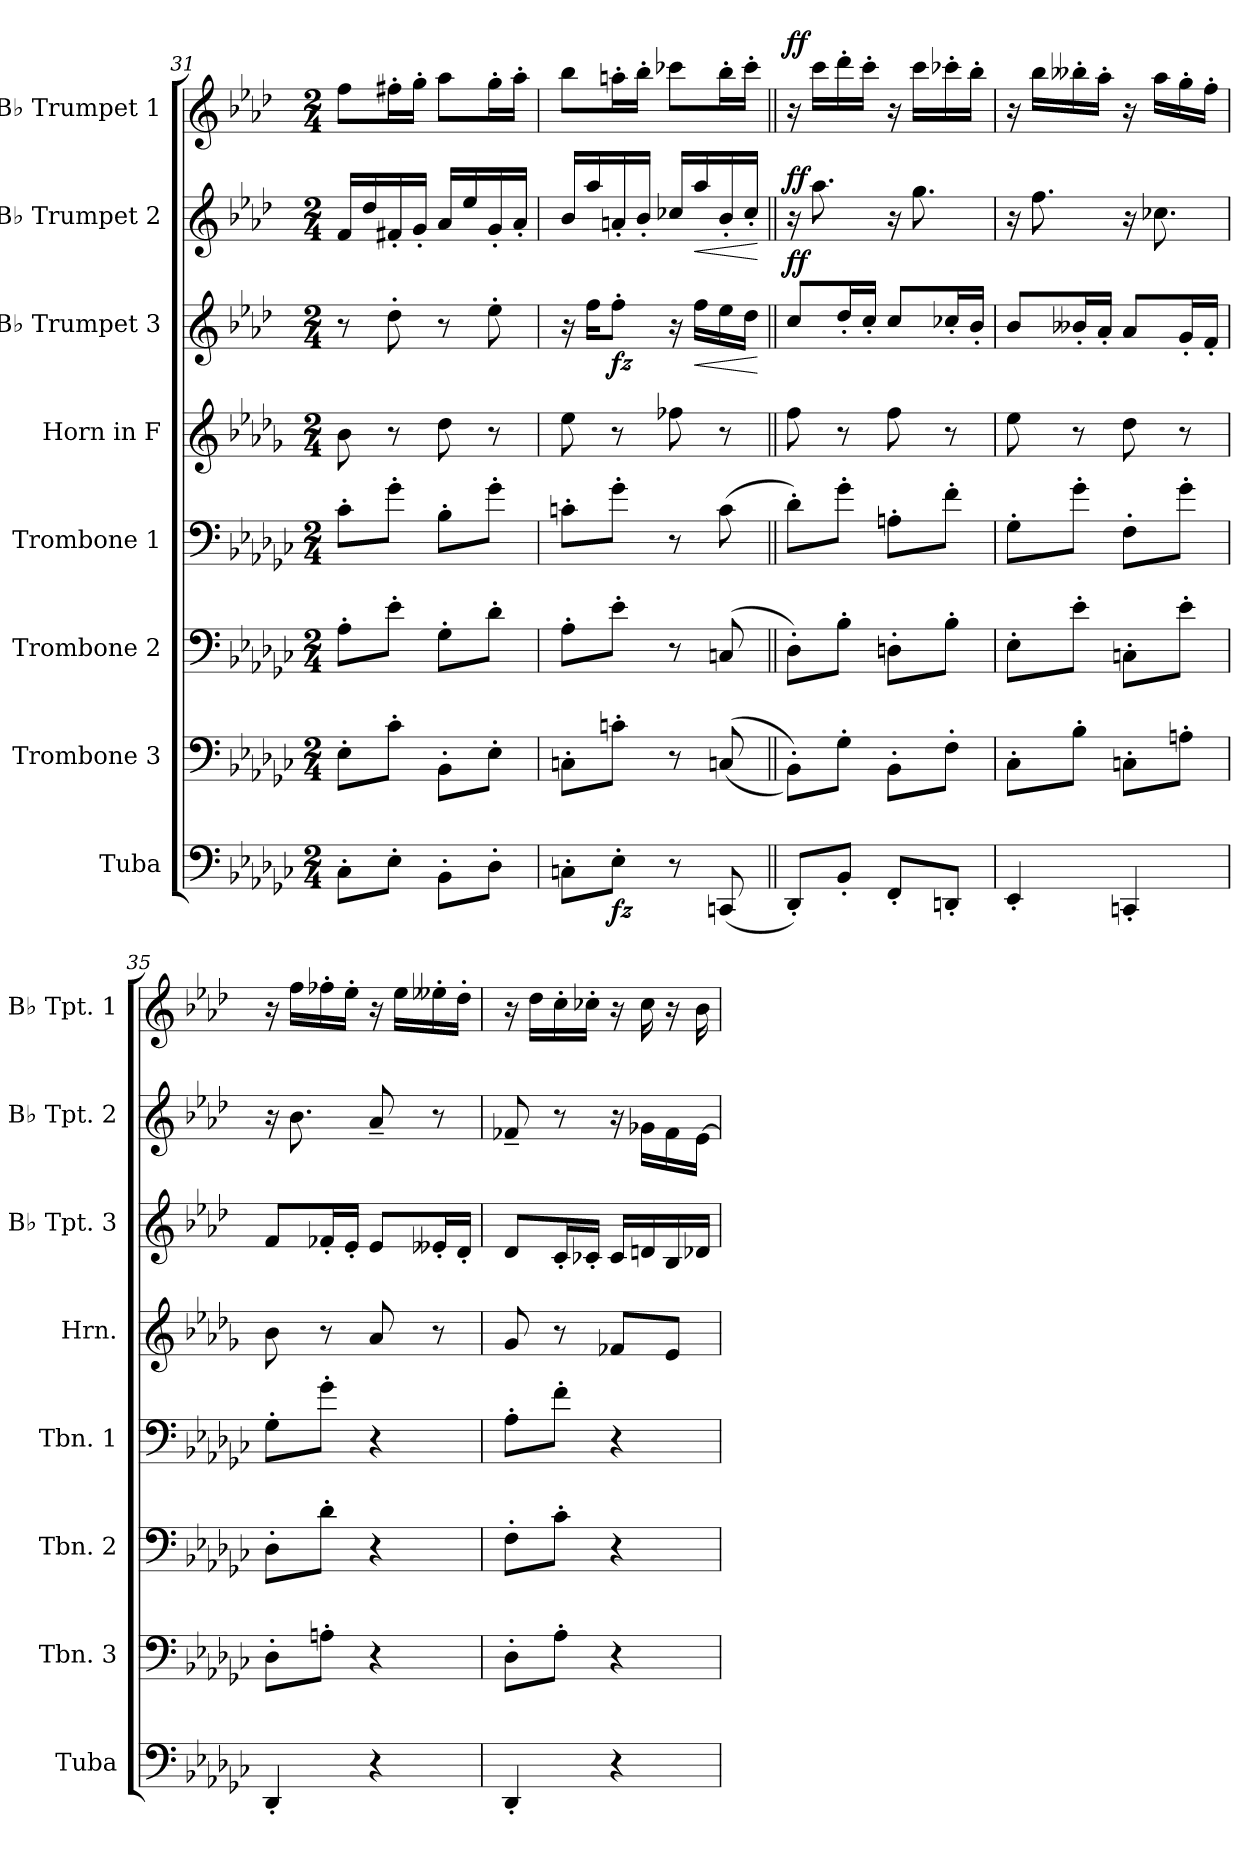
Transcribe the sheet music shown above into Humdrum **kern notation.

**kern	**dynam	**kern	**dynam	**kern	**dynam	**kern	**dynam	**kern	**kern	**dynam	**kern	**dynam	**kern	**dynam
*part8	*part8	*part7	*part7	*part6	*part6	*part5	*part5	*part4	*part3	*part3	*part2	*part2	*part1	*part1
*staff8	*staff8	*staff7	*staff7	*staff6	*staff6	*staff5	*staff5	*staff4	*staff3	*staff3	*staff2	*staff2	*staff1	*staff1
*I"Tuba	*	*I"Trombone 3	*	*I"Trombone 2	*	*I"Trombone 1	*	*I"Horn in F	*I"B♭ Trumpet 3	*	*I"B♭ Trumpet 2	*	*I"B♭ Trumpet 1	*
*I'Tuba	*	*I'Tbn. 3	*	*I'Tbn. 2	*	*I'Tbn. 1	*	*I'Hrn.	*I'B♭ Tpt. 3	*	*I'B♭ Tpt. 2	*	*I'B♭ Tpt. 1	*
*clefF4	*	*clefF4	*	*clefF4	*	*clefF4	*	*clefG2	*clefG2	*	*clefG2	*	*clefG2	*
*	*	*	*	*	*	*	*	*ITrd4c7	*ITrd1c2	*	*ITrd1c2	*	*ITrd1c2	*
*k[b-e-a-d-g-c-]	*	*k[b-e-a-d-g-c-]	*	*k[b-e-a-d-g-c-]	*	*k[b-e-a-d-g-c-]	*	*k[b-e-a-d-g-c-]	*k[b-e-a-d-g-c-]	*	*k[b-e-a-d-g-c-]	*	*k[b-e-a-d-g-c-]	*
*M2/4	*	*M2/4	*	*M2/4	*	*M2/4	*	*M2/4	*M2/4	*	*M2/4	*	*M2/4	*
=31	=31	=31	=31	=31	=31	=31	=31	=31	=31	=31	=31	=31	=31	=31
8C-'\L	.	8E-'\L	.	8A-'\L	.	8c-'\L	.	8e-\	8r	.	16e-/LL	.	8ee-\L	.
.	.	.	.	.	.	.	.	.	.	.	16cc-/	.	.	.
8E-'\J	.	8c-'\J	.	8e-'\J	.	8g-'\J	.	8r	8cc-'\	.	16en'/	.	16een'\L	.
.	.	.	.	.	.	.	.	.	.	.	16f'/JJ	.	16ff'\JJ	.
8BB-'\L	.	8BB-'\L	.	8G-'\L	.	8B-'\L	.	8g-\	8r	.	16g-/LL	.	8gg-\L	.
.	.	.	.	.	.	.	.	.	.	.	16dd-/	.	.	.
8D-'\J	.	8E-'\J	.	8d-'\J	.	8g-'\J	.	8r	8dd-'\	.	16f'/	.	16ff'\L	.
.	.	.	.	.	.	.	.	.	.	.	16g-'/JJ	.	16gg-'\JJ	.
!!LO:PB:g=z
=32	=32	=32	=32	=32	=32	=32	=32	=32	=32	=32	=32	=32	=32	=32
8Cn'\L	.	8Cn'\L	.	8A-'\L	.	8cn'\L	.	8a-\	16r	.	16a-/LL	.	8aa-\L	.
.	.	.	.	.	.	.	.	.	16ee-\KL	.	16gg-/	.	.	.
!	!LO:DY:b	!	!LO:DY:b	!	!	!	!	!	!	!	!	!	!	!
!	!	!	!LO:DY:n=1:b	!	!LO:DY:b	!	!	!	!	!	!	!	!	!
!	!	!	!	!	!LO:DY:n=1:b	!	!LO:DY:b	!	!	!	!	!	!	!
!	!	!	!	!	!	!	!LO:DY:n=1:b	!	!	!LO:DY:b	!	!	!	!
8E-'\J	fz	8cn'\J	fz fz	8e-'\J	fz fz	8g-'\J	fz fz	8r	8ee-'\J	fz	16gn'/	.	16ggn'\L	.
.	.	.	.	.	.	.	.	.	.	.	16a-'/JJ	.	16aa-'\JJ	.
8r	.	8r	.	8r	.	8r	.	8b--X\	16r	.	16b--X/LL	.	8bb--X\L	.
!	!	!	!	!	!	!	!	!	!	!LO:HP:b	!	!LO:HP:b	!	!
.	.	.	.	.	.	.	.	.	16ee-\LL	<	16gg-/	<	.	.
(<8CCn/	.	(>(>8Cn/	.	(>8Cn/	.	(>8c\	.	8r	16dd-\	.	16a-'/	.	16aa-'\L	.
.	.	.	.	.	.	.	.	.	16cc-\JJ	.	16b--'/JJ	.	16bb--'\JJ	.
.	.	.	.	.	.	.	.	.	.	[	.	[	.	.
=33||	=33||	=33||	=33||	=33||	=33||	=33||	=33||	=33||	=33||	=33||	=33||	=33||	=33||	=33||
!	!	!	!	!	!	!	!	!	!	!LO:DY:a	!	!LO:DY:a	!	!LO:DY:a
8DD-'/L)	.	8BB-'\L))	.	8D-'\L)	.	8d-'\L)	.	8b-\	8b-/L	ff	16r	ff	16r	ff
.	.	.	.	.	.	.	.	.	.	.	8.gg-\	.	16bb-\LL	.
8BB-'/J	.	8G-'\J	.	8B-'\J	.	8g-'\J	.	8r	16cc-'/L	.	.	.	16ccc-'\	.
.	.	.	.	.	.	.	.	.	16b-'/JJ	.	.	.	16bb-'\JJ	.
8FF'/L	.	8BB-'\L	.	8Dn'\L	.	8An'\L	.	8b-\	8b-/L	.	16r	.	16r	.
.	.	.	.	.	.	.	.	.	.	.	8.ff\	.	16bb-\LL	.
8DDn'/J	.	8F'\J	.	8B-'\J	.	8f'\J	.	8r	16b--X'/L	.	.	.	16bb--X'\	.
.	.	.	.	.	.	.	.	.	16a-'/JJ	.	.	.	16aa-'\JJ	.
=34	=34	=34	=34	=34	=34	=34	=34	=34	=34	=34	=34	=34	=34	=34
4EE-'/	.	8C-'\L	.	8E-'\L	.	8G-'\L	.	8a-\	8a-/L	.	16r	.	16r	.
.	.	.	.	.	.	.	.	.	.	.	8.ee-\	.	16aa-\LL	.
.	.	8B-'\J	.	8e-'\J	.	8g-'\J	.	8r	16a--X'/L	.	.	.	16aa--X'\	.
.	.	.	.	.	.	.	.	.	16g-'/JJ	.	.	.	16gg-'\JJ	.
4CCn'/	.	8Cn'\L	.	8Cn'\L	.	8F'\L	.	8g-\	8g-/L	.	16r	.	16r	.
.	.	.	.	.	.	.	.	.	.	.	8.b--X\	.	16gg-\LL	.
.	.	8An'\J	.	8e-'\J	.	8g-'\J	.	8r	16f'/L	.	.	.	16ff'\	.
.	.	.	.	.	.	.	.	.	16e-'/JJ	.	.	.	16ee-'\JJ	.
=35	=35	=35	=35	=35	=35	=35	=35	=35	=35	=35	=35	=35	=35	=35
4DD-'/	.	8D-'\L	.	8D-'\L	.	8G-'\L	.	8e-\	8e-/L	.	16r	.	16r	.
.	.	.	.	.	.	.	.	.	.	.	8.a-\	.	16ee-\LL	.
.	.	8An'\J	.	8d-'\J	.	8g-'\J	.	8r	16e--X'/L	.	.	.	16ee--X'\	.
.	.	.	.	.	.	.	.	.	16d-'/JJ	.	.	.	16dd-'\JJ	.
4r	.	4r	.	4r	.	4r	.	8d-/	8d-/L	.	8g-~/	.	16r	.
.	.	.	.	.	.	.	.	.	.	.	.	.	16dd-\LL	.
.	.	.	.	.	.	.	.	8r	16d--X'/L	.	8r	.	16dd--X'\	.
.	.	.	.	.	.	.	.	.	16c-'/JJ	.	.	.	16cc-'\JJ	.
=36	=36	=36	=36	=36	=36	=36	=36	=36	=36	=36	=36	=36	=36	=36
4DD-'/	.	8D-'\L	.	8F'\L	.	8A-'\L	.	8c-/	8c-/L	.	8e--X~/	.	16r	.
.	.	.	.	.	.	.	.	.	.	.	.	.	16cc-\LL	.
.	.	8A-'\J	.	8c-'\J	.	8f'\J	.	8r	16B-'/L	.	8r	.	16b-'\	.
.	.	.	.	.	.	.	.	.	16B--X'/JJ	.	.	.	16b--X'\JJ	.
4r	.	4r	.	4r	.	4r	.	8B--X/L	16B--/LL	.	16r	.	16r	.
.	.	.	.	.	.	.	.	.	16cn/	.	16f-X\LL	.	16b--\	.
.	.	.	.	.	.	.	.	8A-/J	16A-/	.	16e--\	.	16r	.
.	.	.	.	.	.	.	.	.	16c-X/JJ	.	[16d-\JJ	.	16a-\	.
=	=	=	=	=	=	=	=	=	=	=	=	=	=	=
*-	*-	*-	*-	*-	*-	*-	*-	*-	*-	*-	*-	*-	*-	*-
